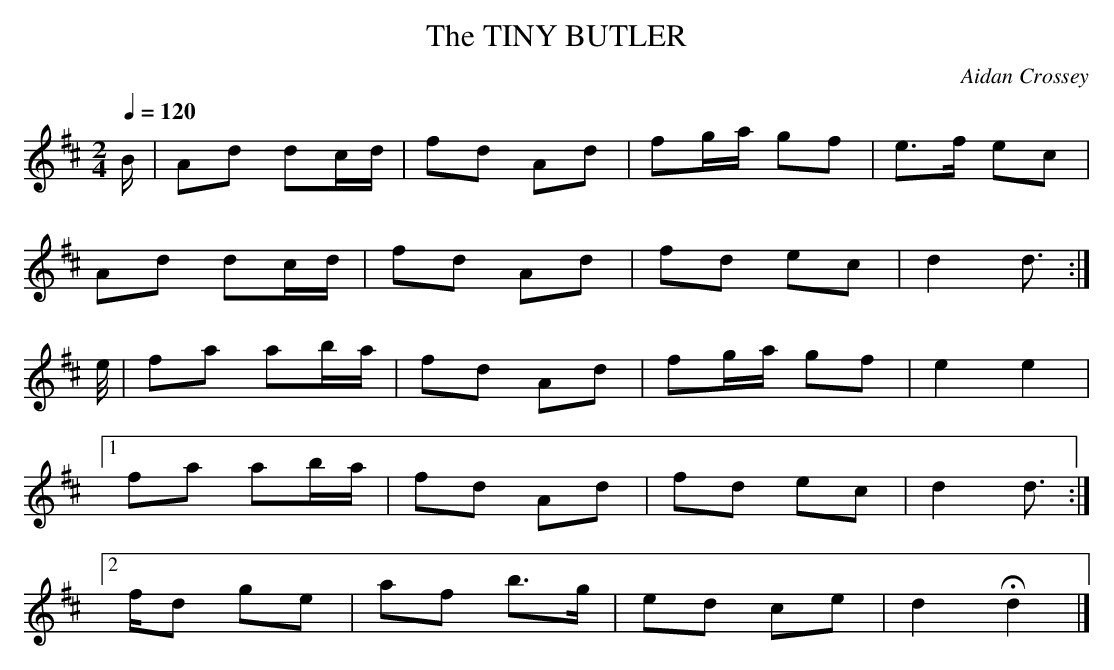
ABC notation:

X:1
T: TINY BUTLER, The
C: Aidan Crossey
Q:1/4=120
M: 2/4
L: 1/8
K: D Major
B/|Ad dc/d/|fd Ad|fg/a/ gf|e>f ec|
Ad dc/d/|fd Ad|fd ec|d2 d>:|
e/|fa ab/a/|fd Ad|fg/a/ gf|e2 e2|
[1 fa ab/a/|fd Ad|fd ec|d2 d> :|
[2 fd ge|af b>g|ed ce|d2 Hd2|]
\'a0
